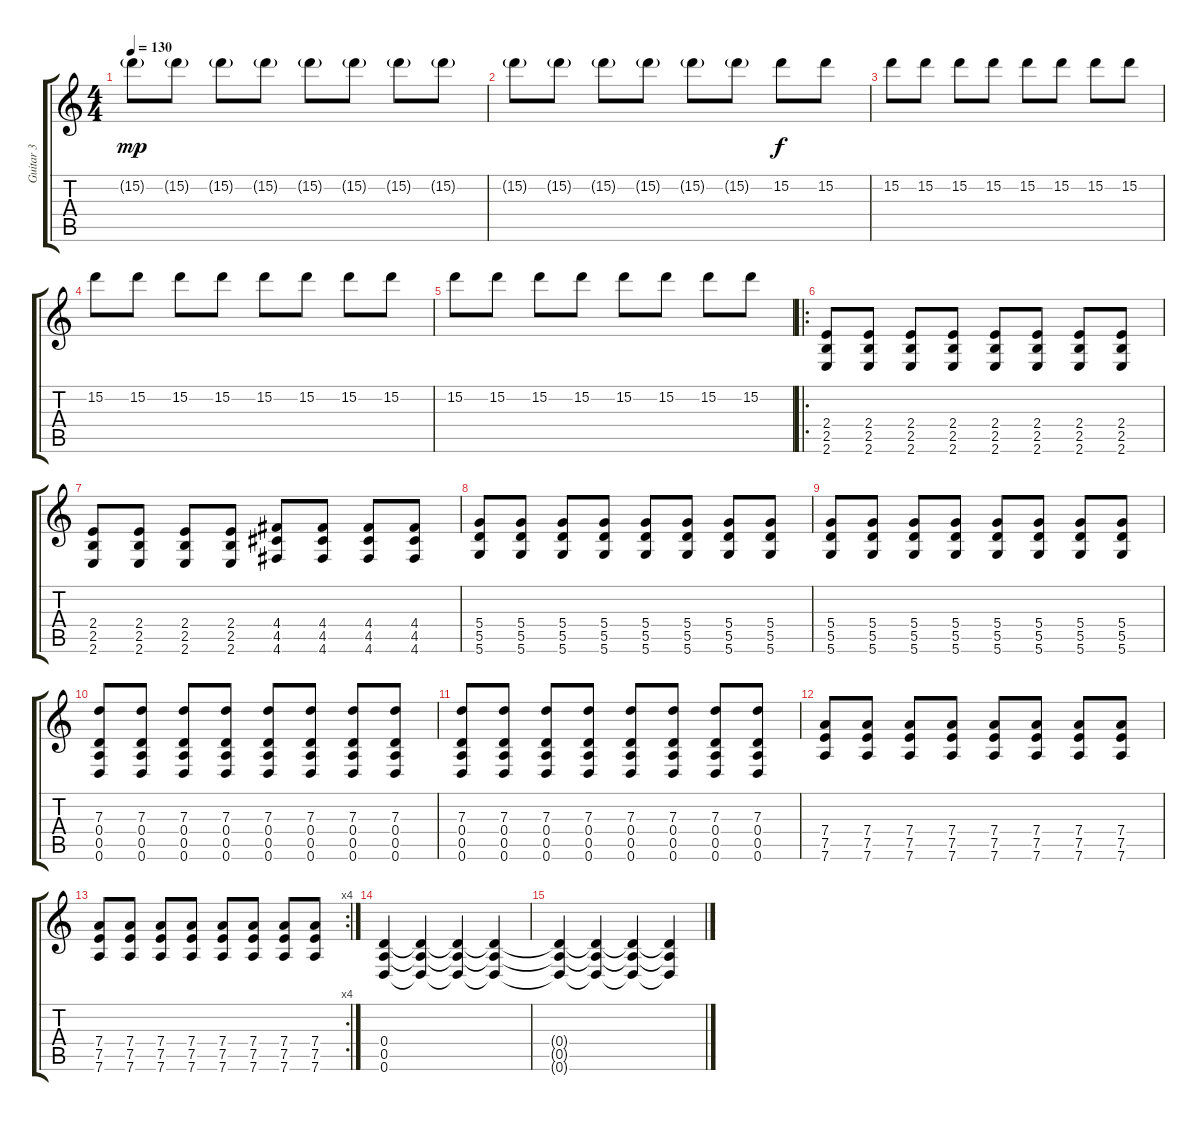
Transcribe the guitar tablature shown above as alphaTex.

\track ("Guitar 3" "Guitar 3") {instrument overdrivenguitar}
\staff {score tabs}
\tuning (E4 B3 G3 D3 A2 D2) {hide}
\ts (4 4)
\tempo 130
\clef g2
\ks c
15.2{g}.8{dy mp} 15.2{g}.8 15.2{g}.8 15.2{g}.8 15.2{g}.8 15.2{g}.8 15.2{g}.8 15.2{g}.8 |
15.2{g}.8 15.2{g}.8 15.2{g}.8 15.2{g}.8 15.2{g}.8 15.2{g}.8 15.2.8{dy f} 15.2.8 |
15.2.8 15.2.8 15.2.8 15.2.8 15.2.8 15.2.8 15.2.8 15.2.8 |
15.2.8 15.2.8 15.2.8 15.2.8 15.2.8 15.2.8 15.2.8 15.2.8 |
15.2.8 15.2.8 15.2.8 15.2.8 15.2.8 15.2.8 15.2.8 15.2.8 |
\ro
(2.4 2.5 2.6).8 (2.4 2.5 2.6).8 (2.4 2.5 2.6).8 (2.4 2.5 2.6).8 (2.4 2.5 2.6).8 (2.4 2.5 2.6).8 (2.4 2.5 2.6).8 (2.4 2.5 2.6).8 |
(2.4 2.5 2.6).8 (2.4 2.5 2.6).8 (2.4 2.5 2.6).8 (2.4 2.5 2.6).8 (4.4 4.5 4.6).8 (4.4 4.5 4.6).8 (4.4 4.5 4.6).8 (4.4 4.5 4.6).8 |
(5.4 5.5 5.6).8 (5.4 5.5 5.6).8 (5.4 5.5 5.6).8 (5.4 5.5 5.6).8 (5.4 5.5 5.6).8 (5.4 5.5 5.6).8 (5.4 5.5 5.6).8 (5.4 5.5 5.6).8 |
(5.4 5.5 5.6).8 (5.4 5.5 5.6).8 (5.4 5.5 5.6).8 (5.4 5.5 5.6).8 (5.4 5.5 5.6).8 (5.4 5.5 5.6).8 (5.4 5.5 5.6).8 (5.4 5.5 5.6).8 |
(7.3 0.4 0.5 0.6).8 (7.3 0.4 0.5 0.6).8 (7.3 0.4 0.5 0.6).8 (7.3 0.4 0.5 0.6).8 (7.3 0.4 0.5 0.6).8 (7.3 0.4 0.5 0.6).8 (7.3 0.4 0.5 0.6).8 (7.3 0.4 0.5 0.6).8 |
(7.3 0.4 0.5 0.6).8 (7.3 0.4 0.5 0.6).8 (7.3 0.4 0.5 0.6).8 (7.3 0.4 0.5 0.6).8 (7.3 0.4 0.5 0.6).8 (7.3 0.4 0.5 0.6).8 (7.3 0.4 0.5 0.6).8 (7.3 0.4 0.5 0.6).8 |
(7.4 7.5 7.6).8 (7.4 7.5 7.6).8 (7.4 7.5 7.6).8 (7.4 7.5 7.6).8 (7.4 7.5 7.6).8 (7.4 7.5 7.6).8 (7.4 7.5 7.6).8 (7.4 7.5 7.6).8 |
\rc 4
(7.4 7.5 7.6).8 (7.4 7.5 7.6).8 (7.4 7.5 7.6).8 (7.4 7.5 7.6).8 (7.4 7.5 7.6).8 (7.4 7.5 7.6).8 (7.4 7.5 7.6).8 (7.4 7.5 7.6).8 |
(0.4 0.5 0.6).4 (0.4{t} 0.5{t} 0.6{t}).4 (0.4{t} 0.5{t} 0.6{t}).4 (0.4{t} 0.5{t} 0.6{t}).4 |
(0.4{t} 0.5{t} 0.6{t}).4 (0.4{t} 0.5{t} 0.6{t}).4 (0.4{t} 0.5{t} 0.6{t}).4 (0.4{t} 0.5{t} 0.6{t}).4
